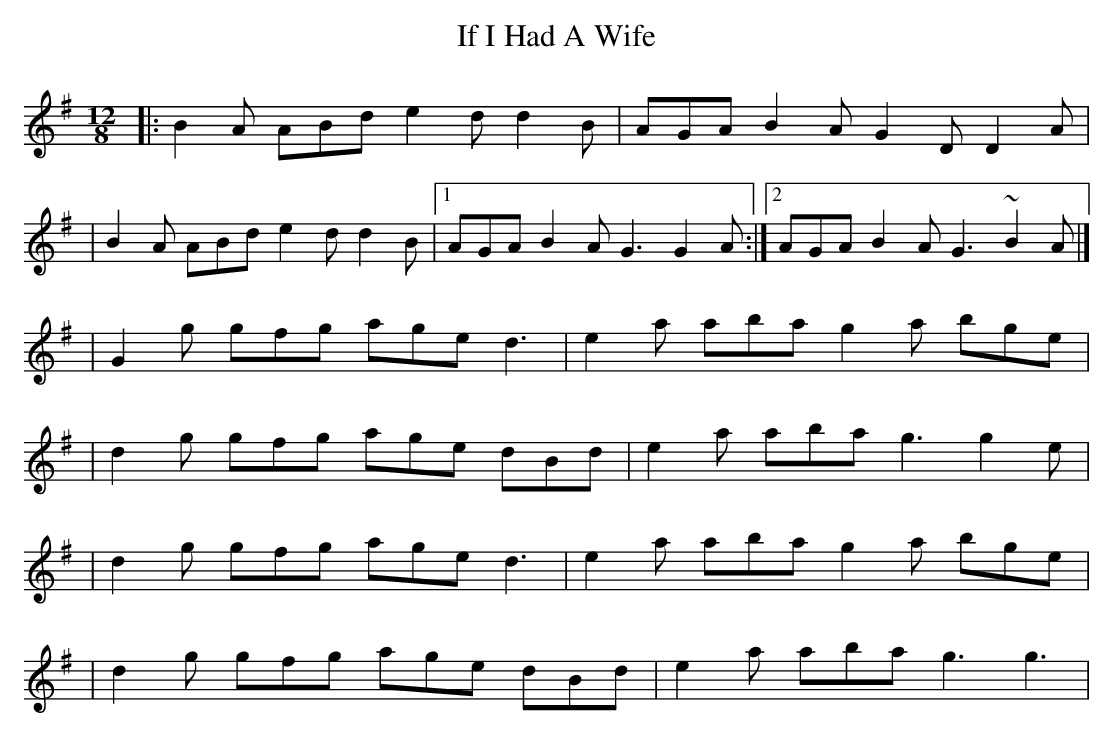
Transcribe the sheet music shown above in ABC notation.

X:1
T:If I Had A Wife
M:12/8
L:1/8
K:G
|:B2A ABd e2d d2B|AGA B2A G2D D2A|
|B2A ABd e2d d2B|1 AGA B2A G3 G2A:|2 AGA B2A G3 ~B2A|]
|G2g gfg age d3|e2a aba g2a bge|
|d2g gfg age dBd|e2a aba g3 g2e|
|d2g gfg age d3|e2a aba g2a bge|
|d2g gfg age dBd|e2a aba g3 g3|
